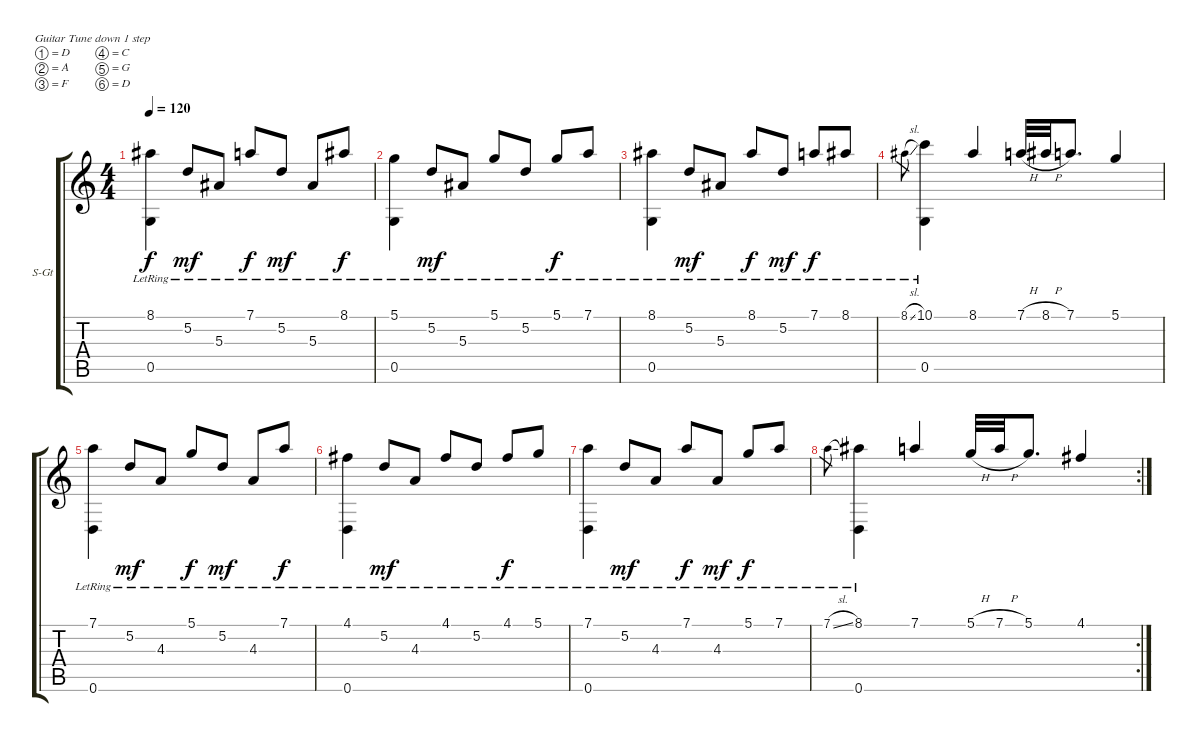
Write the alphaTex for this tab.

\defaultSystemsLayout 4
\bracketExtendMode groupsimilarinstruments
\firstSystemTrackNameOrientation horizontal
\otherSystemsTrackNameOrientation horizontal
\track ("Steel Guitar" "S-Gt") {instrument acousticguitarsteel}
\staff {score tabs}
\tuning (D4 A3 F3 C3 G2 D2)
\ts (4 4)
\tempo 120
\clef g2
\ks c
(8.1{lr} 0.5{lr}).4{dy f instrument acousticguitarsteel} 5.2{lr}.8{dy mf beam invert} 5.3{lr}.8 7.1{lr}.8{dy f beam invert} 5.2{lr}.8{dy mf} 5.3{lr}.8{beam invert} 8.1{lr}.8{dy f} |
(5.1{lr} 0.5{lr}).4 5.2{lr}.8{dy mf beam invert} 5.3{lr}.8 5.1{lr}.8{beam invert} 5.2{lr}.8 5.1{lr}.8{dy f beam invert} 7.1{lr}.8 |
(8.1{lr} 0.5{lr}).4 5.2{lr}.8{dy mf beam invert} 5.3{lr}.8 8.1{lr}.8{dy f beam invert} 5.2{lr}.8{dy mf} 7.1{lr}.8{dy f beam invert} 8.1{lr}.8 |
8.1{sl lr}.8{gr beam invert} (0.5{lr} 10.1{lr}).4 8.1.4{beam invert} 7.1{h}.32{beam invert} 8.1{h}.32 7.1.8{d} 5.1.4{beam invert} |
(7.1{lr} 0.6{lr}).4 5.2{lr}.8{dy mf beam invert} 4.3{lr}.8 5.1{lr}.8{dy f beam invert} 5.2{lr}.8{dy mf} 4.3{lr}.8{beam invert} 7.1{lr}.8{dy f} |
(4.1{lr} 0.6{lr}).4 5.2{lr}.8{dy mf beam invert} 4.3{lr}.8 4.1{lr}.8{beam invert} 5.2{lr}.8 4.1{lr}.8{dy f beam invert} 5.1{lr}.8 |
(0.6 7.1{lr}).4 5.2{lr}.8{dy mf beam invert} 4.3{lr}.8 7.1{lr}.8{dy f beam invert} 4.3{lr}.8{dy mf} 5.1{lr}.8{dy f beam invert} 7.1{lr}.8 |
\rc 2
7.1{sl lr}.8{gr beam invert} (8.1{lr} 0.6{lr}).4 7.1.4{beam invert} 5.1{h}.32{beam invert} 7.1{h}.32 5.1.8{d} 4.1.4{beam invert}
